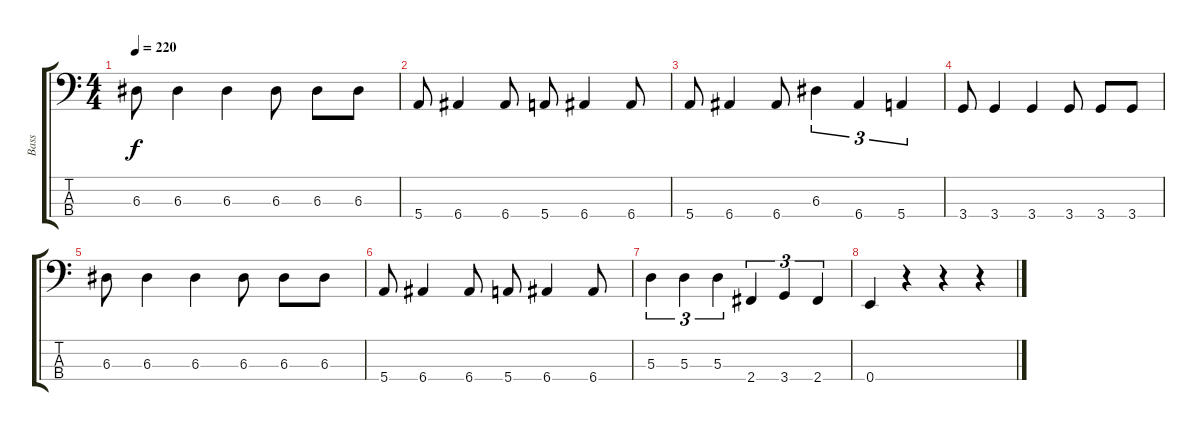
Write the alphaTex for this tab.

\track ("Bass" "Bass") {instrument electricbasspick}
\staff {score tabs}
\tuning (G2 D2 A1 E1) {hide}
\ts (4 4)
\tempo 220
\clef f4
\ks c
6.3.8{dy f} 6.3.4 6.3.4 6.3.8 6.3.8 6.3.8 |
5.4.8 6.4.4 6.4.8 5.4.8 6.4.4 6.4.8 |
5.4.8 6.4.4 6.4.8 6.3.4{tu (3 2)} 6.4.4{tu (3 2)} 5.4.4{tu (3 2)} |
3.4.8 3.4.4 3.4.4 3.4.8 3.4.8 3.4.8 |
6.3.8 6.3.4 6.3.4 6.3.8 6.3.8 6.3.8 |
5.4.8 6.4.4 6.4.8 5.4.8 6.4.4 6.4.8 |
5.3.4{tu (3 2)} 5.3.4{tu (3 2)} 5.3.4{tu (3 2)} 2.4.4{tu (3 2)} 3.4.4{tu (3 2)} 2.4.4{tu (3 2)} |
0.4.4 r.4 r.4 r.4
